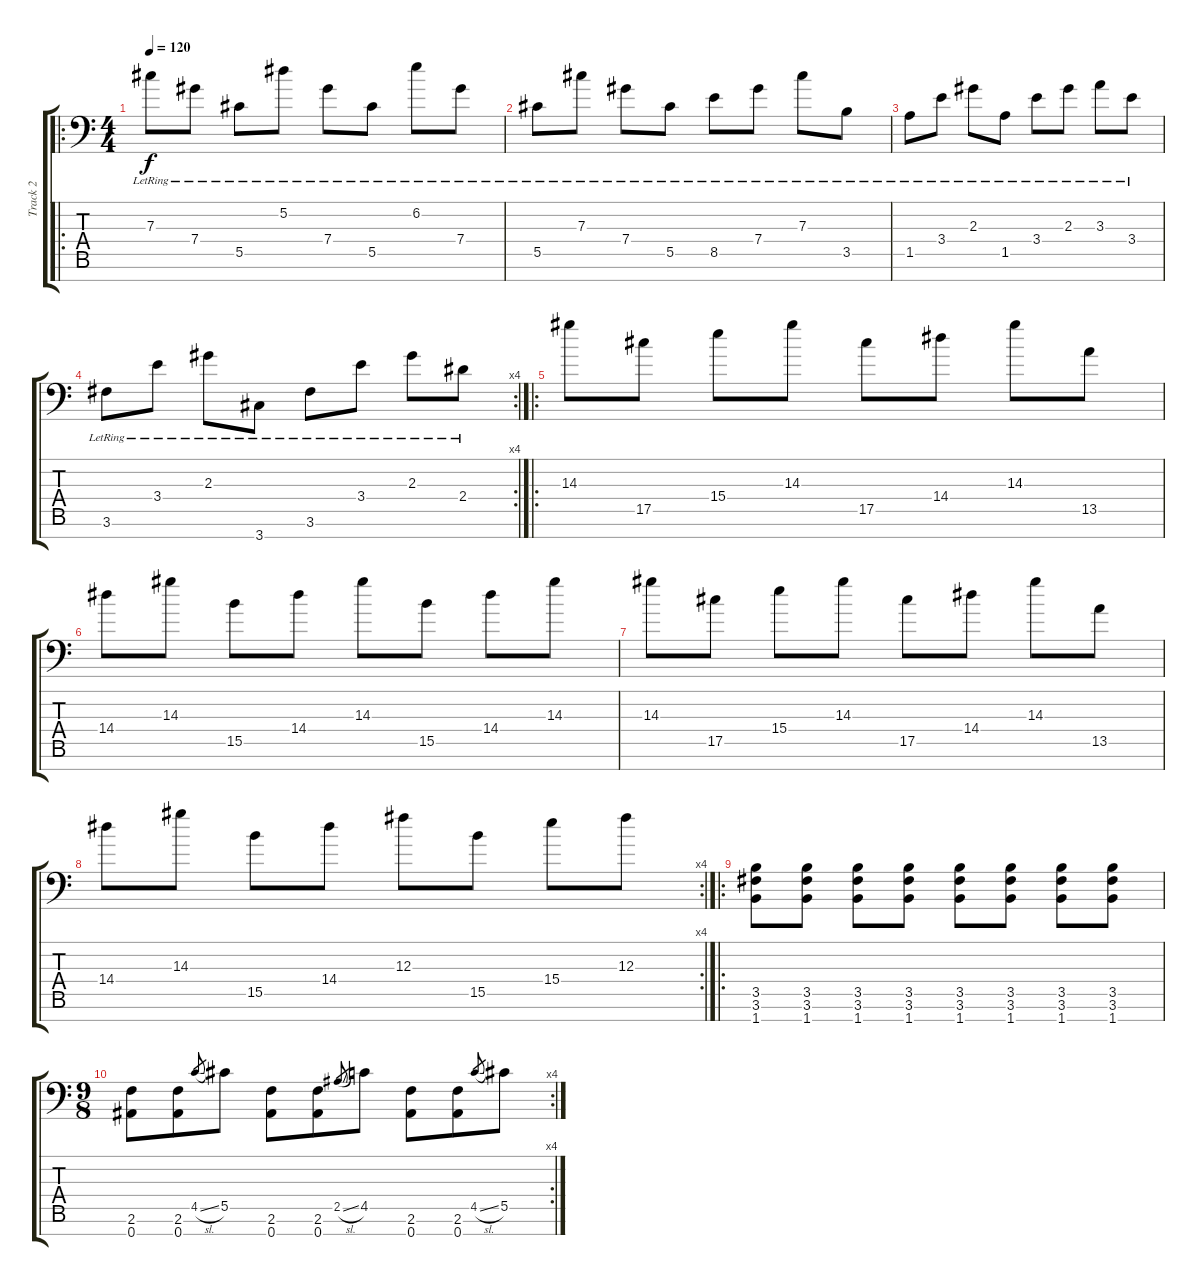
\track ("Track 2" "Track 2") {instrument electricguitarjazz}
\staff {score tabs}
\tuning (Eb4 Bb3 Gb3 Db3 Ab2 Eb2 Bb1) {hide}
\ro
\ts (4 4)
\tempo 120
\clef f4
\ks c
7.3{lr}.8{dy f instrument electricguitarjazz} 7.4{lr}.8 5.5{lr}.8 5.2{lr}.8 7.4{lr}.8 5.5{lr}.8 6.2{lr}.8 7.4{lr}.8 |
5.5{lr}.8 7.3{lr}.8 7.4{lr}.8 5.5{lr}.8 8.5{lr}.8 7.4{lr}.8 7.3{lr}.8 3.5{lr}.8 |
1.5{lr}.8 3.4{lr}.8 2.3{lr}.8 1.5{lr}.8 3.4{lr}.8 2.3{lr}.8 3.3{lr}.8 3.4{lr}.8 |
\rc 4
3.6{lr}.8 3.4{lr}.8 2.3{lr}.8 3.7{lr}.8 3.6{lr}.8 3.4{lr}.8 2.3{lr}.8 2.4{lr}.8 |
\ro
14.3.8{instrument distortionguitar} 17.5.8 15.4.8 14.3.8 17.5.8 14.4.8 14.3.8 13.5.8 |
14.4.8 14.3.8 15.5.8 14.4.8 14.3.8 15.5.8 14.4.8 14.3.8 |
14.3.8 17.5.8 15.4.8 14.3.8 17.5.8 14.4.8 14.3.8 13.5.8 |
\rc 4
14.4.8 14.3.8 15.5.8 14.4.8 12.3.8 15.5.8 15.4.8 12.3.8 |
\ro
(3.5 3.6 1.7).8 (3.5 3.6 1.7).8 (3.5 3.6 1.7).8 (3.5 3.6 1.7).8 (3.5 3.6 1.7).8 (3.5 3.6 1.7).8 (3.5 3.6 1.7).8 (3.5 3.6 1.7).8 |
\rc 4
\ts (9 8)
(2.6 0.7).8 (2.6 0.7).8 4.5{sl}.8{gr} 5.5.8 (2.6 0.7).8 (2.6 0.7).8 2.5{sl}.8{gr} 4.5.8 (2.6 0.7).8 (2.6 0.7).8 4.5{sl}.8{gr} 5.5.8
